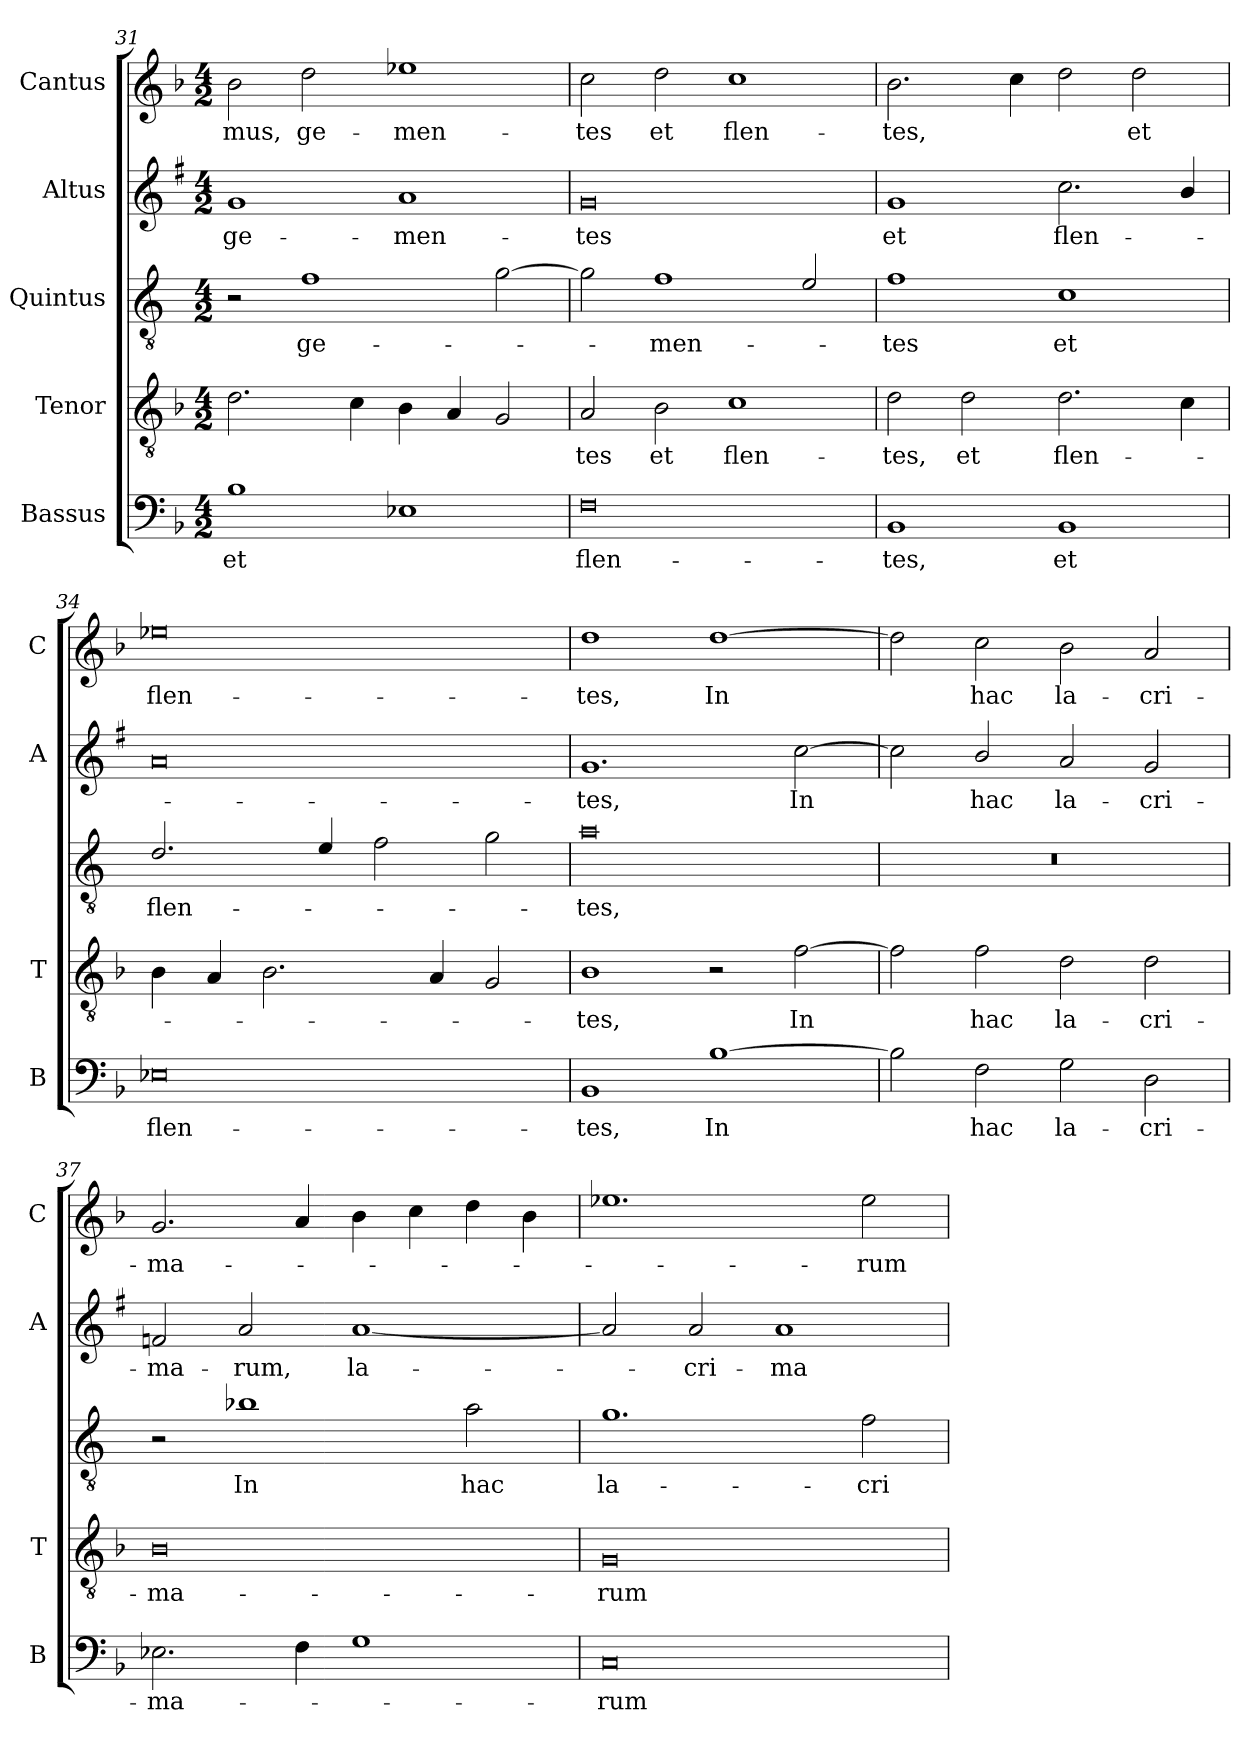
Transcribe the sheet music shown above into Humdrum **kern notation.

**kern	**text	**kern	**text	**kern	**text	**kern	**text	**kern	**text
*part5	*part5	*part4	*part4	*part3	*part3	*part2	*part2	*part1	*part1
*staff5	*staff5	*staff4	*staff4	*staff3	*staff3	*staff2	*staff2	*staff1	*staff1
*I"Bassus	*	*I"Tenor	*	*I"Quintus	*	*I"Altus	*	*I"Cantus	*
*I'B	*	*I'T	*	*	*	*I'A	*	*I'C	*
*clefF4	*	*clefGv2	*	*clefGv2	*	*clefG2	*	*clefG2	*
*	*	*	*	*ITrd4c7	*	*ITrd1c2	*	*	*
*k[b-]	*	*k[b-]	*	*k[b-]	*	*k[b-]	*	*k[b-]	*
*F:	*	*F:	*	*F:	*	*F:	*	*F:	*
*M4/2	*	*M4/2	*	*M4/2	*	*M4/2	*	*M4/2	*
=31	=31	=31	=31	=31	=31	=31	=31	=31	=31
!	!LO:LY:b	!	!	!	!	!	!LO:LY:b	!	!LO:LY:b
1B-	et	2.d\	.	2r	.	1f	ge-	2b-\	-mus,
!	!	!	!	!	!LO:LY:b	!	!	!	!LO:LY:b
.	.	.	.	1B-	ge-	.	.	2dd\	ge-
.	.	4c\	.	.	.	.	.	.	.
!	!	!	!	!	!	!	!LO:LY:b	!	!LO:LY:b
1E-X	.	4B-\	.	.	.	1g	-men-	1ee-X	-men-
.	.	4A/	.	.	.	.	.	.	.
.	.	2G/	.	[2c\	.	.	.	.	.
=32	=32	=32	=32	=32	=32	=32	=32	=32	=32
!	!LO:LY:b	!	!LO:LY:b	!	!	!	!LO:LY:b	!	!LO:LY:b
0F	flen-	2A/	-tes	2c\]	.	0f	-tes	2cc\	-tes
!	!	!	!LO:LY:b	!	!LO:LY:b	!	!	!	!LO:LY:b
.	.	2B-\	et	1B-	-men-	.	.	2dd\	et
!	!	!	!LO:LY:b	!	!	!	!	!	!LO:LY:b
.	.	1c	flen-	.	.	.	.	1cc	flen-
.	.	.	.	2A/	.	.	.	.	.
=33	=33	=33	=33	=33	=33	=33	=33	=33	=33
!	!LO:LY:b	!	!LO:LY:b	!	!LO:LY:b	!	!LO:LY:b	!	!LO:LY:b
1BB-	-tes,	2d\	-tes,	1B-	-tes	1f	et	2.b-\	-tes,
!	!	!	!LO:LY:b	!	!	!	!	!	!
.	.	2d\	et	.	.	.	.	.	.
.	.	.	.	.	.	.	.	4cc\	.
!	!LO:LY:b	!	!LO:LY:b	!	!LO:LY:b	!	!LO:LY:b	!	!
1BB-	et	2.d\	flen-	1F	et	2.b-\	flen-	2dd\	.
!	!	!	!	!	!	!	!	!	!LO:LY:b
.	.	.	.	.	.	.	.	2dd\	et
.	.	4c\	.	.	.	4a/	.	.	.
=34	=34	=34	=34	=34	=34	=34	=34	=34	=34
!	!LO:LY:b	!	!	!	!LO:LY:b	!	!	!	!LO:LY:b
0E-X	flen-	4B-\	.	2.G/	flen-	0g	.	0ee-X	flen-
.	.	4A/	.	.	.	.	.	.	.
.	.	2.B-\	.	.	.	.	.	.	.
.	.	.	.	4A/	.	.	.	.	.
.	.	.	.	2B-\	.	.	.	.	.
.	.	4A/	.	.	.	.	.	.	.
.	.	2G/	.	2c\	.	.	.	.	.
!!LO:LB:g=z
=35	=35	=35	=35	=35	=35	=35	=35	=35	=35
!	!LO:LY:b	!	!LO:LY:b	!	!LO:LY:b	!	!LO:LY:b	!	!LO:LY:b
1BB-	-tes,	1B-	-tes,	0d	-tes,	1.f	-tes,	1dd	-tes,
!	!LO:LY:b	!	!	!	!	!	!	!	!LO:LY:b
[1B-	In	2r	.	.	.	.	.	[1dd	In
!	!	!	!LO:LY:b	!	!	!	!LO:LY:b	!	!
.	.	[2f\	In	.	.	[2b-\	In	.	.
=36	=36	=36	=36	=36	=36	=36	=36	=36	=36
2B-\]	.	2f\]	.	0r	.	2b-\]	.	2dd\]	.
!	!LO:LY:b	!	!LO:LY:b	!	!	!	!LO:LY:b	!	!LO:LY:b
2F\	hac	2f\	hac	.	.	2a/	hac	2cc\	hac
!	!LO:LY:b	!	!LO:LY:b	!	!	!	!LO:LY:b	!	!LO:LY:b
2G\	la-	2d\	la-	.	.	2g/	la-	2b-\	la-
!	!LO:LY:b	!	!LO:LY:b	!	!	!	!LO:LY:b	!	!LO:LY:b
2D\	-cri-	2d\	-cri-	.	.	2f/	-cri-	2a/	-cri-
=37	=37	=37	=37	=37	=37	=37	=37	=37	=37
!	!LO:LY:b	!	!LO:LY:b	!	!	!	!LO:LY:b	!	!LO:LY:b
2.E-X\	-ma-	0B-	-ma-	2r	.	2e-X/	-ma-	2.g/	-ma-
!	!	!	!	!	!LO:LY:b	!	!LO:LY:b	!	!
.	.	.	.	1e-X	In	2g/	-rum,	.	.
4F\	.	.	.	.	.	.	.	4a/	.
!	!	!	!	!	!	!	!LO:LY:b	!	!
1G	.	.	.	.	.	[1g	la-	4b-\	.
.	.	.	.	.	.	.	.	4cc\	.
!	!	!	!	!	!LO:LY:b	!	!	!	!
.	.	.	.	2d\	hac	.	.	4dd\	.
.	.	.	.	.	.	.	.	4b-\	.
=38	=38	=38	=38	=38	=38	=38	=38	=38	=38
!	!LO:LY:b	!	!LO:LY:b	!	!LO:LY:b	!	!	!	!
0C	-rum	0G	-rum	1.c	la-	2g/]	.	1.ee-X	.
!	!	!	!	!	!	!	!LO:LY:b	!	!
.	.	.	.	.	.	2g/	-cri-	.	.
!	!	!	!	!	!	!	!LO:LY:b	!	!
.	.	.	.	.	.	1g	-ma-	.	.
!	!	!	!	!	!LO:LY:b	!	!	!	!LO:LY:b
.	.	.	.	2B-\	-cri-	.	.	2ee-\	-rum
=	=	=	=	=	=	=	=	=	=
*-	*-	*-	*-	*-	*-	*-	*-	*-	*-
